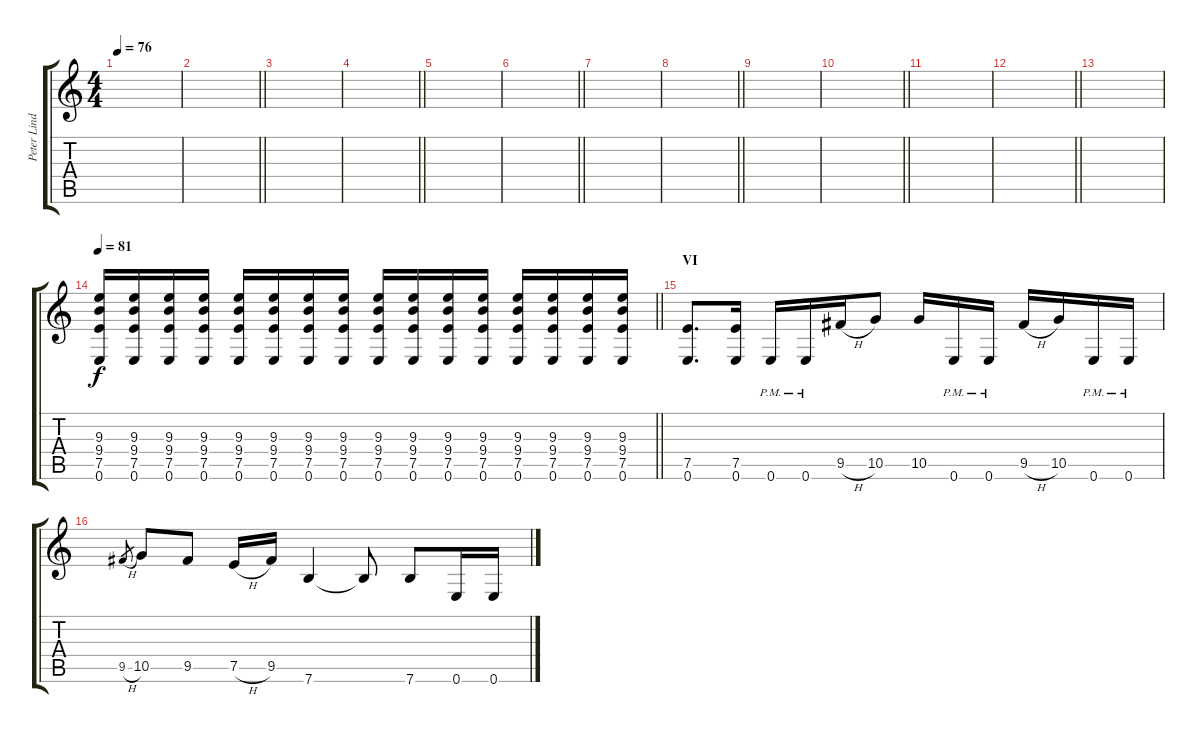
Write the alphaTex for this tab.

\track ("Peter Lindgren" "Peter Lind") {instrument acousticguitarsteel}
\staff {score tabs}
\tuning (E4 B3 G3 D3 A2 E2) {hide}
\ts (4 4)
\tempo 76
\clef g2
\ks c
|
\barLineRight lightlight
|
|
\barLineRight lightlight
|
|
\barLineRight lightlight
|
|
\barLineRight lightlight
|
|
\barLineRight lightlight
|
|
\barLineRight lightlight
|
|
\tempo 81
\barLineRight lightlight
(9.3 9.4 7.5 0.6).16{volume 0 balance 2 instrument distortionguitar} (9.3 9.4 7.5 0.6).16{volume 16} (9.3 9.4 7.5 0.6).16 (9.3 9.4 7.5 0.6).16 (9.3 9.4 7.5 0.6).16 (9.3 9.4 7.5 0.6).16 (9.3 9.4 7.5 0.6).16 (9.3 9.4 7.5 0.6).16 (9.3 9.4 7.5 0.6).16 (9.3 9.4 7.5 0.6).16 (9.3 9.4 7.5 0.6).16 (9.3 9.4 7.5 0.6).16 (9.3 9.4 7.5 0.6).16 (9.3 9.4 7.5 0.6).16 (9.3 9.4 7.5 0.6).16 (9.3 9.4 7.5 0.6).16 |
\section ("" "VI")
(7.5 0.6).8{d} (7.5 0.6).16 0.6{pm}.16 0.6{pm}.16 9.5{h}.16 10.5.8 10.5.16 0.6{pm}.16 0.6{pm}.16 9.5{h}.16 10.5.16 0.6{pm}.16 0.6{pm}.16 |
9.5{h}.8{gr} 10.5.8 9.5.8 7.5{h}.16 9.5.16 7.6.4 7.6{t}.8 7.6.8 0.6.16 0.6.16
